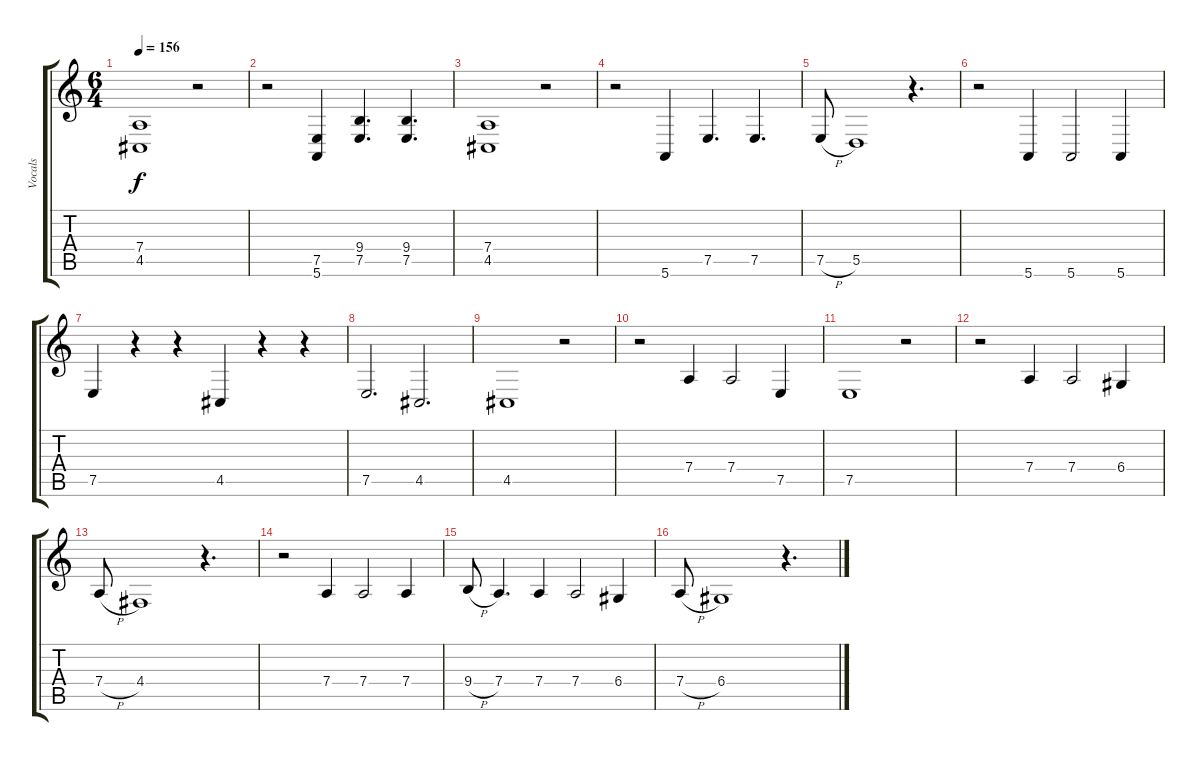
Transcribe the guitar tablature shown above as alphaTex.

\track ("Vocals" "Vocals") {instrument sopranosax}
\staff {score tabs}
\tuning (E4 B3 G3 D3 A2 E2) {hide}
\ts (6 4)
\tempo 156
\clef g2
\ks c
(7.4 4.5).1{dy f} r.2 |
r.2 (7.5 5.6).4 (9.4 7.5).4{d} (9.4 7.5).4{d} |
(7.4 4.5).1 r.2 |
r.2 5.6.4 7.5.4{d} 7.5.4{d} |
7.5{h}.8 5.5.1 r.4{d} |
r.2 5.6.4 5.6.2 5.6.4 |
7.5.4 r.4 r.4 4.5.4 r.4 r.4 |
7.5.2{d} 4.5.2{d} |
4.5.1 r.2 |
r.2 7.4.4 7.4.2 7.5.4 |
7.5.1 r.2 |
r.2 7.4.4 7.4.2 6.4.4 |
7.4{h}.8 4.4.1 r.4{d} |
r.2 7.4.4 7.4.2 7.4.4 |
9.4{h}.8 7.4.4{d} 7.4.4 7.4.2 6.4.4 |
7.4{h}.8 6.4.1 r.4{d}
